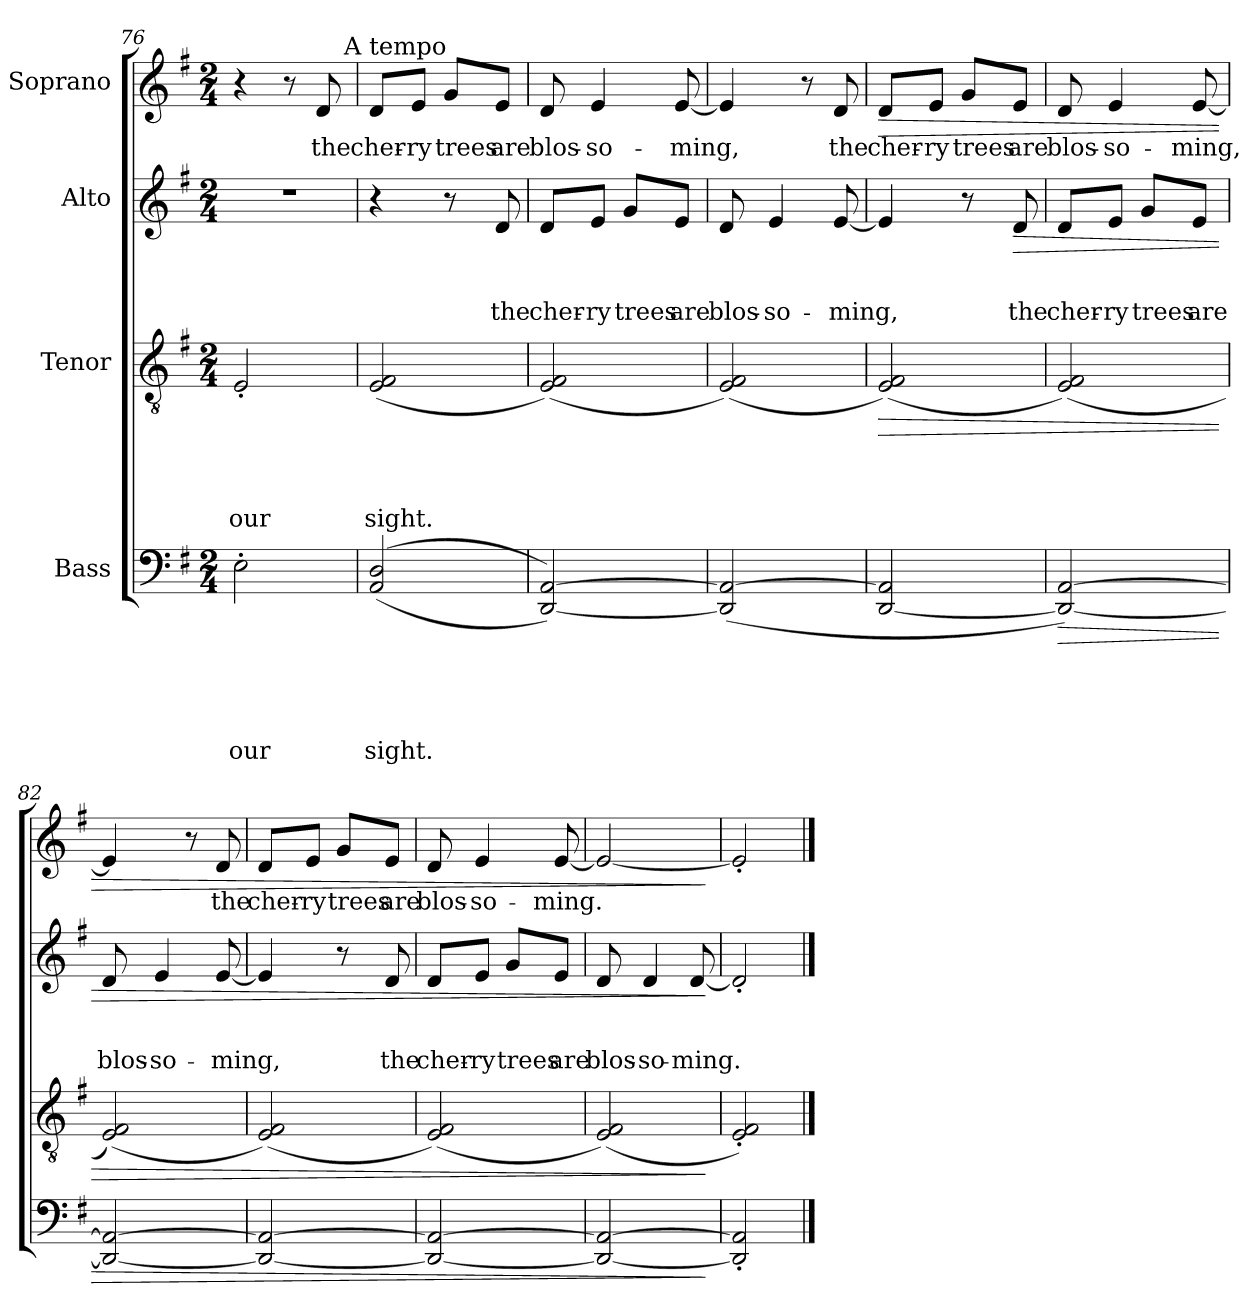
**kern	**text	**text	**text	**text	**text	**dynam	**kern	**text	**text	**text	**text	**dynam	**kern	**text	**text	**text	**dynam	**kern	**text	**dynam
*part4	*part4	*part4	*part4	*part4	*part4	*part4	*part3	*part3	*part3	*part3	*part3	*part3	*part2	*part2	*part2	*part2	*part2	*part1	*part1	*part1
*staff4	*staff4	*staff4	*staff4	*staff4	*staff4	*staff4	*staff3	*staff3	*staff3	*staff3	*staff3	*staff3	*staff2	*staff2	*staff2	*staff2	*staff2	*staff1	*staff1	*staff1
*I"Bass	*	*	*	*	*	*	*I"Tenor	*	*	*	*	*	*I"Alto	*	*	*	*	*I"Soprano	*	*
*clefF4	*	*	*	*	*	*	*clefGv2	*	*	*	*	*	*clefG2	*	*	*	*	*clefG2	*	*
*k[f#]	*	*	*	*	*	*	*k[f#]	*	*	*	*	*	*k[f#]	*	*	*	*	*k[f#]	*	*
*G:	*	*	*	*	*	*	*G:	*	*	*	*	*	*G:	*	*	*	*	*G:	*	*
*M2/4	*	*	*	*	*	*	*M2/4	*	*	*	*	*	*M2/4	*	*	*	*	*M2/4	*	*
=76	=76	=76	=76	=76	=76	=76	=76	=76	=76	=76	=76	=76	=76	=76	=76	=76	=76	=76	=76	=76
!	!	!	!	!	!LO:LY:b	!	!	!	!	!	!LO:LY:b	!	!LO:N:vis=1	!	!	!	!	!	!	!
*	*	*	*	*	*	*	*	*	*	*	*	*	*	*	*	*	*	*^	*	*
2E'>\	.	.	.	.	our	.	2E'</	.	.	.	our	.	2r	.	.	.	.	4r	4...ryy	.	.
.	.	.	.	.	.	.	.	.	.	.	.	.	.	.	.	.	.	8r	.	.	.
!	!	!	!	!	!	!	!	!	!	!	!	!	!	!	!	!	!	!	!	!LO:LY:b	!
.	.	.	.	.	.	.	.	.	.	.	.	.	.	.	.	.	.	8d/	.	the	.
!	!	!	!	!	!	!	!	!	!	!	!	!	!	!	!	!	!	!	!LO:TX:a:t=A tempo	!	!
.	.	.	.	.	.	.	.	.	.	.	.	.	.	.	.	.	.	.	32ryy	.	.
=77	=77	=77	=77	=77	=77	=77	=77	=77	=77	=77	=77	=77	=77	=77	=77	=77	=77	=77	=77	=77	=77
!	!	!	!	!	!LO:LY:b	!	!	!	!	!	!LO:LY:b	!	!	!	!	!	!	!	!	!LO:LY:b	!
*	*	*	*	*	*	*	*	*	*	*	*	*	*	*	*	*	*	*v	*v	*	*
((<2AA/ 2D/	.	.	.	.	sight.	.	(2E/ 2F#/	.	.	.	sight.	.	4r	.	.	.	.	8d/L	cher-	.
!	!	!	!	!	!	!	!	!	!	!	!	!	!	!	!	!	!	!	!LO:LY:b	!
.	.	.	.	.	.	.	.	.	.	.	.	.	.	.	.	.	.	8e/J	-ry	.
!	!	!	!	!	!	!	!	!	!	!	!	!	!	!	!	!	!	!	!LO:LY:b	!
.	.	.	.	.	.	.	.	.	.	.	.	.	8r	.	.	.	.	8g/L	trees	.
!	!	!	!	!	!	!	!	!	!	!	!	!	!	!	!	!LO:LY:b	!	!	!LO:LY:b	!
.	.	.	.	.	.	.	.	.	.	.	.	.	8d/	.	.	the	.	8e/J	are	.
=78	=78	=78	=78	=78	=78	=78	=78	=78	=78	=78	=78	=78	=78	=78	=78	=78	=78	=78	=78	=78
!	!	!	!	!	!	!	!	!	!	!	!	!	!	!	!	!LO:LY:b	!	!	!LO:LY:b	!
[<2DD/ [>2AA/))	.	.	.	.	.	.	(2E/ 2F#/)	.	.	.	.	.	8d/L	.	.	cher-	.	8d/	blos-	.
!	!	!	!	!	!	!	!	!	!	!	!	!	!	!	!	!LO:LY:b	!	!	!LO:LY:b	!
.	.	.	.	.	.	.	.	.	.	.	.	.	8e/J	.	.	-ry	.	4e/	-so-	.
!	!	!	!	!	!	!	!	!	!	!	!	!	!	!	!	!LO:LY:b	!	!	!	!
.	.	.	.	.	.	.	.	.	.	.	.	.	8g/L	.	.	trees	.	.	.	.
!	!	!	!	!	!	!	!	!	!	!	!	!	!	!	!	!LO:LY:b	!	!	!LO:LY:b	!
.	.	.	.	.	.	.	.	.	.	.	.	.	8e/J	.	.	are	.	[<8e/	-ming,	.
=79	=79	=79	=79	=79	=79	=79	=79	=79	=79	=79	=79	=79	=79	=79	=79	=79	=79	=79	=79	=79
!	!	!	!	!	!	!	!	!	!	!	!	!	!	!	!	!LO:LY:b	!	!	!	!
(<2DD/] 2AA/_	.	.	.	.	.	.	(2E/ 2F#/)	.	.	.	.	.	8d/	.	.	blos-	.	4e/]	.	.
!	!	!	!	!	!	!	!	!	!	!	!	!	!	!	!	!LO:LY:b	!	!	!	!
.	.	.	.	.	.	.	.	.	.	.	.	.	4e/	.	.	-so-	.	.	.	.
.	.	.	.	.	.	.	.	.	.	.	.	.	.	.	.	.	.	8r	.	.
!	!	!	!	!	!	!	!	!	!	!	!	!	!	!	!	!LO:LY:b	!	!	!LO:LY:b	!
.	.	.	.	.	.	.	.	.	.	.	.	.	[<8e/	.	.	-ming,	.	8d/	the	.
!!LO:LB:g=z
=80	=80	=80	=80	=80	=80	=80	=80	=80	=80	=80	=80	=80	=80	=80	=80	=80	=80	=80	=80	=80
!	!	!	!	!	!	!	!	!	!	!	!	!LO:HP:b	!	!	!	!	!	!	!LO:LY:b	!LO:HP:b
[<2DD/ 2AA/]	.	.	.	.	.	.	(2E/ 2F#/)	.	.	.	.	>	4e/]	.	.	.	.	8d/L	cher-	>
!	!	!	!	!	!	!	!	!	!	!	!	!	!	!	!	!	!	!	!LO:LY:b	!
.	.	.	.	.	.	.	.	.	.	.	.	.	.	.	.	.	.	8e/J	-ry	.
!	!	!	!	!	!	!	!	!	!	!	!	!	!	!	!	!	!	!	!LO:LY:b	!
.	.	.	.	.	.	.	.	.	.	.	.	.	8r	.	.	.	.	8g/L	trees	.
!	!	!	!	!	!	!	!	!	!	!	!	!	!	!	!	!LO:LY:b	!LO:HP:b	!	!LO:LY:b	!
.	.	.	.	.	.	.	.	.	.	.	.	.	8d/	.	.	the	>	8e/J	are	.
=81	=81	=81	=81	=81	=81	=81	=81	=81	=81	=81	=81	=81	=81	=81	=81	=81	=81	=81	=81	=81
!	!	!	!	!	!	!LO:HP:b	!	!	!	!	!	!	!	!	!	!LO:LY:b	!	!	!LO:LY:b	!
2DD/_ [>2AA/)	.	.	.	.	.	>	(2E/ 2F#/)	.	.	.	.	.	8d/L	.	.	cher-	.	8d/	blos-	.
!	!	!	!	!	!	!	!	!	!	!	!	!	!	!	!	!LO:LY:b	!	!	!LO:LY:b	!
.	.	.	.	.	.	.	.	.	.	.	.	.	8e/J	.	.	-ry	.	4e/	-so-	.
!	!	!	!	!	!	!	!	!	!	!	!	!	!	!	!	!LO:LY:b	!	!	!	!
.	.	.	.	.	.	.	.	.	.	.	.	.	8g/L	.	.	trees	.	.	.	.
!	!	!	!	!	!	!	!	!	!	!	!	!	!	!	!	!LO:LY:b	!	!	!LO:LY:b	!
.	.	.	.	.	.	.	.	.	.	.	.	.	8e/J	.	.	are	.	[<8e/	-ming,	.
=82	=82	=82	=82	=82	=82	=82	=82	=82	=82	=82	=82	=82	=82	=82	=82	=82	=82	=82	=82	=82
!	!	!	!	!	!	!	!	!	!	!	!	!	!	!	!	!LO:LY:b	!	!	!	!
2DD/_ 2AA/_	.	.	.	.	.	.	(2E/ 2F#/)	.	.	.	.	.	8d/	.	.	blos-	.	4e/]	.	.
!	!	!	!	!	!	!	!	!	!	!	!	!	!	!	!	!LO:LY:b	!	!	!	!
.	.	.	.	.	.	.	.	.	.	.	.	.	4e/	.	.	-so-	.	.	.	.
.	.	.	.	.	.	.	.	.	.	.	.	.	.	.	.	.	.	8r	.	.
!	!	!	!	!	!	!	!	!	!	!	!	!	!	!	!	!LO:LY:b	!	!	!LO:LY:b	!
.	.	.	.	.	.	.	.	.	.	.	.	.	[<8e/	.	.	-ming,	.	8d/	the	.
=83	=83	=83	=83	=83	=83	=83	=83	=83	=83	=83	=83	=83	=83	=83	=83	=83	=83	=83	=83	=83
!	!	!	!	!	!	!	!	!	!	!	!	!	!	!	!	!	!	!	!LO:LY:b	!
2DD/_ 2AA/_	.	.	.	.	.	.	(2E/ 2F#/)	.	.	.	.	.	4e/]	.	.	.	.	8d/L	cher-	.
!	!	!	!	!	!	!	!	!	!	!	!	!	!	!	!	!	!	!	!LO:LY:b	!
.	.	.	.	.	.	.	.	.	.	.	.	.	.	.	.	.	.	8e/J	-ry	.
!	!	!	!	!	!	!	!	!	!	!	!	!	!	!	!	!	!	!	!LO:LY:b	!
.	.	.	.	.	.	.	.	.	.	.	.	.	8r	.	.	.	.	8g/L	trees	.
!	!	!	!	!	!	!	!	!	!	!	!	!	!	!	!	!LO:LY:b	!	!	!LO:LY:b	!
.	.	.	.	.	.	.	.	.	.	.	.	.	8d/	.	.	the	.	8e/J	are	.
=84	=84	=84	=84	=84	=84	=84	=84	=84	=84	=84	=84	=84	=84	=84	=84	=84	=84	=84	=84	=84
!	!	!	!	!	!	!	!	!	!	!	!	!	!	!	!	!LO:LY:b	!	!	!LO:LY:b	!
2DD/_ 2AA/_	.	.	.	.	.	.	(2E/ 2F#/)	.	.	.	.	.	8d/L	.	.	cher-	.	8d/	blos-	.
!	!	!	!	!	!	!	!	!	!	!	!	!	!	!	!	!LO:LY:b	!	!	!LO:LY:b	!
.	.	.	.	.	.	.	.	.	.	.	.	.	8e/J	.	.	-ry	.	4e/	-so-	.
!	!	!	!	!	!	!	!	!	!	!	!	!	!	!	!	!LO:LY:b	!	!	!	!
.	.	.	.	.	.	.	.	.	.	.	.	.	8g/L	.	.	trees	.	.	.	.
!	!	!	!	!	!	!	!	!	!	!	!	!	!	!	!	!LO:LY:b	!	!	!LO:LY:b	!
.	.	.	.	.	.	.	.	.	.	.	.	.	8e/J	.	.	are	.	[<8e/	-ming.	.
=85	=85	=85	=85	=85	=85	=85	=85	=85	=85	=85	=85	=85	=85	=85	=85	=85	=85	=85	=85	=85
!	!	!	!	!	!	!	!	!	!	!	!	!	!	!	!	!LO:LY:b	!	!	!	!
2DD/_ 2AA/_	.	.	.	.	.	.	(2E/ 2F#/)	.	.	.	.	.	8d/	.	.	blos-	.	2e/_	.	.
!	!	!	!	!	!	!	!	!	!	!	!	!	!	!	!	!LO:LY:b	!	!	!	!
.	.	.	.	.	.	.	.	.	.	.	.	.	4d/	.	.	-so-	.	.	.	.
!	!	!	!	!	!	!	!	!	!	!	!	!	!	!	!	!LO:LY:b	!	!	!	!
.	.	.	.	.	.	.	.	.	.	.	.	.	[<8d/	.	.	-ming.	.	.	.	.
.	.	.	.	.	.	]	.	.	.	.	.	]	.	.	.	.	]	.	.	]
=86	=86	=86	=86	=86	=86	=86	=86	=86	=86	=86	=86	=86	=86	=86	=86	=86	=86	=86	=86	=86
2DD/]'< 2AA/]'<	.	.	.	.	.	.	2E/'< 2F#/'<)	.	.	.	.	.	2d'</]	.	.	.	.	2e'</]	.	.
==	==	==	==	==	==	==	==	==	==	==	==	==	==	==	==	==	==	==	==	==
*-	*-	*-	*-	*-	*-	*-	*-	*-	*-	*-	*-	*-	*-	*-	*-	*-	*-	*-	*-	*-
